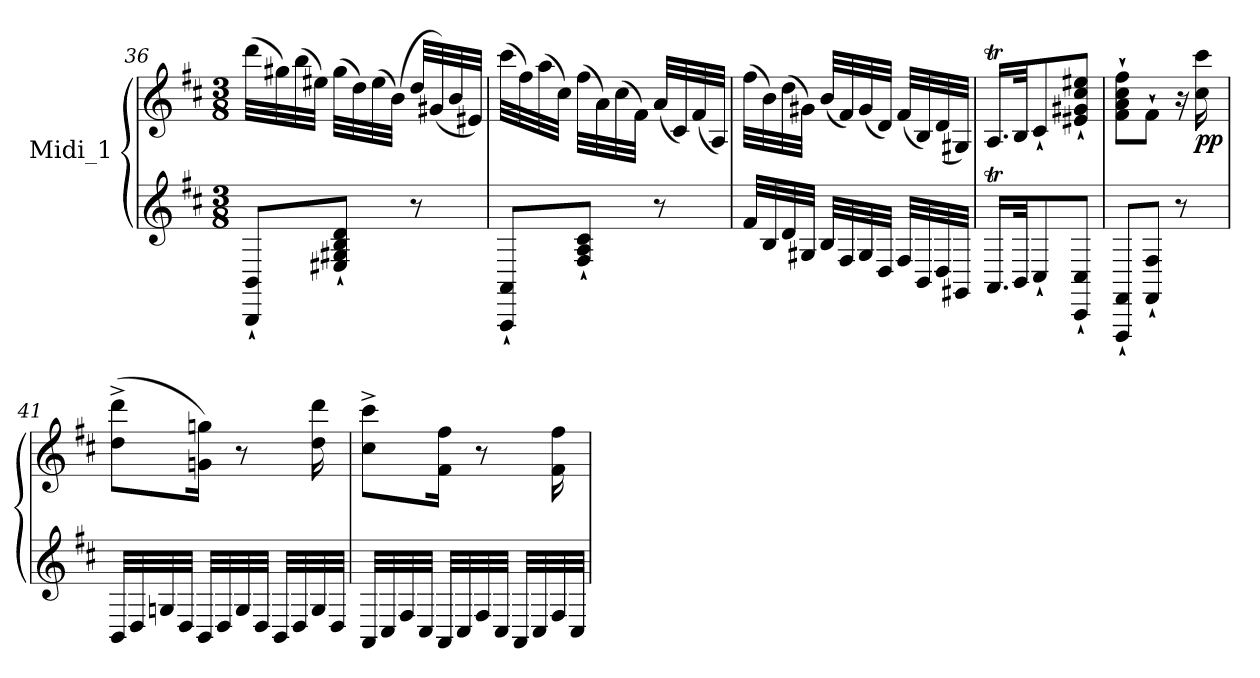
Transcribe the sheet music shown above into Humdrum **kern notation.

**kern	**kern	**dynam
*part1	*part1	*part1
*staff2	*staff1	*staff1/2
*I"Midi_1	*	*
*clefG2	*clefG2	*
*k[f#c#]	*k[f#c#]	*
*D:	*D:	*
*M3/8	*M3/8	*
=36	=36	=36
8BBB/` 8BB/`L	(>32ddd\LLL	.
.	32gg#X\)	.
.	(>32bb\	.
.	32ee#X\JJJ)	.
8E#X/` 8G#X/` 8B/` 8d/`J	(>32gg#\LLL	.
.	32dd\)	.
.	(>32ee#\	.
.	(>32b\JJJ)	.
8r	32dd/LLL	.
.	(<32g#X/)	.
.	32b/	.
.	32e#X/JJJ)	.
=37	=37	=37
*	*MM75	*
8AAA/` 8AA/`L	(>32ccc#\LLL	.
.	32ff#\)	.
.	(>32aa\	.
.	32cc#\JJJ)	.
8F#/` 8A/` 8c#/`J	(>32ff#\LLL	.
.	32a\)	.
.	(>32cc#\	.
.	32f#\JJJ)	.
8r	(<32a/LLL	.
.	32c#/)	.
.	(<32f#/	.
.	32A/JJJ)	.
!!LO:PB:g=z
=38	=38	=38
32f#/LLL	(>32ff#\LLL	.
32B/	32b\)	.
32d/	(>32dd\	.
32G#X/JJJ	32g#X\JJJ)	.
32B/LLL	(<32b/LLL	.
32F#/	32f#/)	.
32G#/	(<32g#/	.
32D/JJJ	32d/JJJ)	.
32F#/LLL	(<32f#/LLL	.
32BB/	32B/)	.
32D/	(<32d/	.
32GG#X/JJJ	32G#X/JJJ)	.
=39	=39	=39
16.AAT/LL	16.AT/LL	.
32BB/JK	32B/JK	.
8C#`/	8c#`/	.
8CC#/` 8C#/`J	8e#X/` 8g#X/` 8cc#/` 8ee#X/`J	.
=40	=40	=40
8FFF#/` 8FF#/`L	8f#\` 8a\` 8cc#\` 8ff#\`L	.
8FF#/` 8F#/`J	8f#`\J	.
8r	16r	.
!	!	!LO:DY:b
.	16cc#\ 16ccc#\	pp
=41	=41	=41
*	*MM75	*
32BB/LLL	(>8dd\^ 8ddd\^L	.
32D/	.	.
32Gni/	.	.
32D/JJJ	.	.
32BB/LLL	16gni\ 16ggni\Jk)	.
32D/	.	.
32G/	8r	.
32D/JJJ	.	.
32BB/LLL	.	.
32D/	.	.
32G/	16dd\ 16ddd\	.
32D/JJJ	.	.
!!LO:LB:g=z
=42	=42	=42
32AA/LLL	8cc#\^ 8ccc#\^L	.
32C#/	.	.
32F#/	.	.
32C#/JJJ	.	.
32AA/LLL	16f#\ 16ff#\Jk	.
32C#/	.	.
32F#/	8r	.
32C#/JJJ	.	.
32AA/LLL	.	.
32C#/	.	.
32F#/	16f#\ 16ff#\	.
32C#/JJJ	.	.
=	=	=
*-	*-	*-
